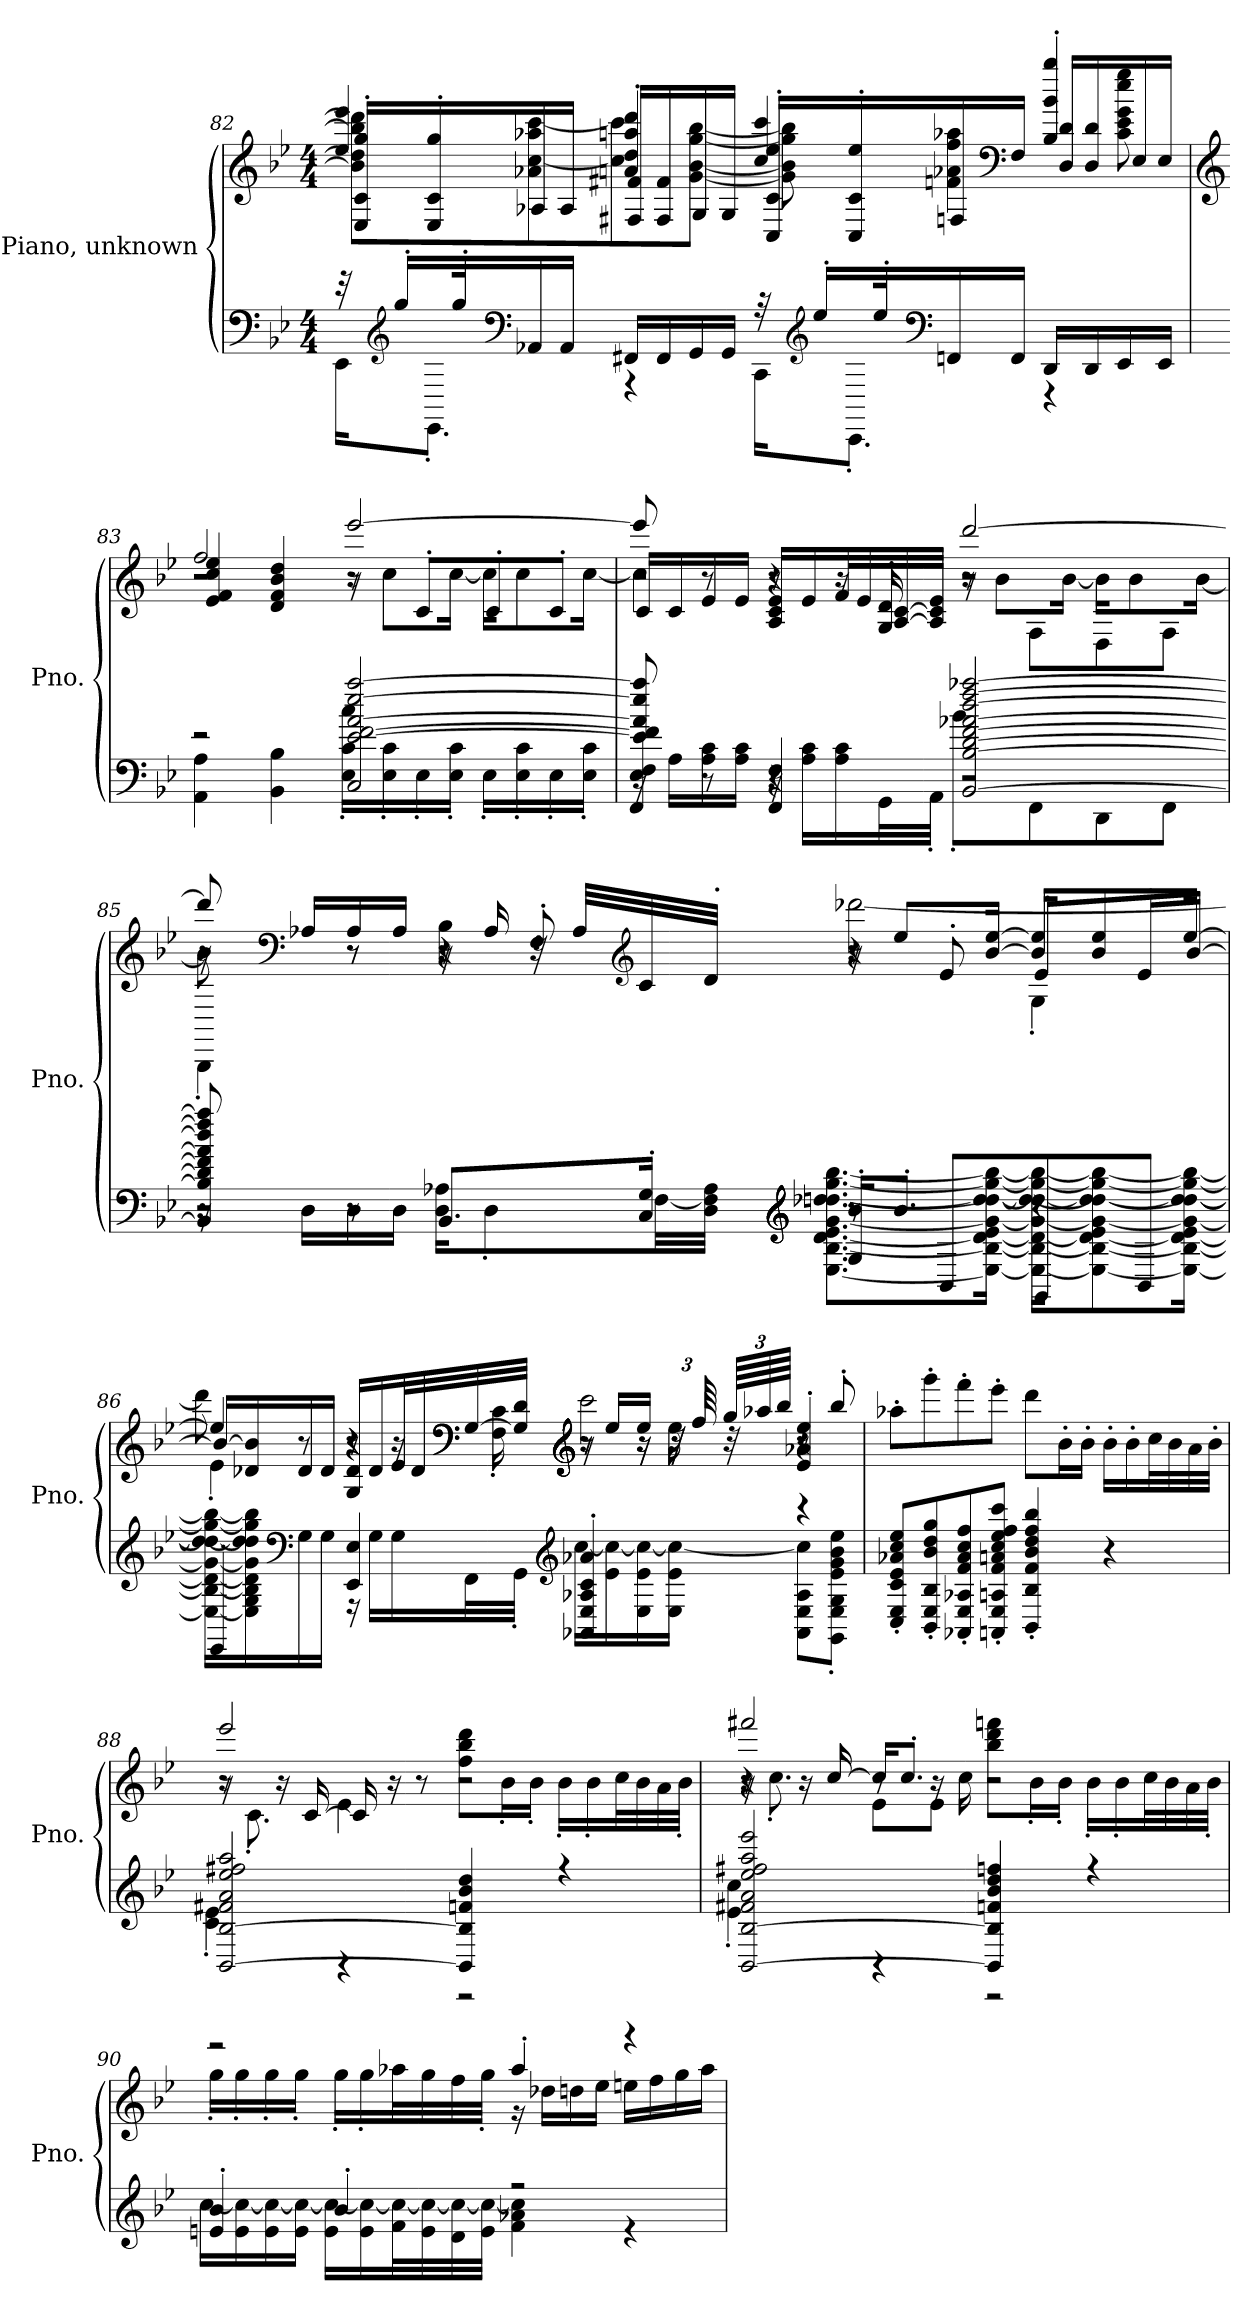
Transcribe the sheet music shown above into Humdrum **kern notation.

**kern	**kern
*part1	*part1
*staff2	*staff1
*I"Piano, unknown	*
*I'Pno.	*
!!LO:LB:g=z
*clefF4	*clefG2
*k[b-e-]	*k[b-e-]
*M4/4	*M4/4
=82	=82
*^	*^
*	*	*	*^
32r	16EE-\KL	4ee-/ 4eee-/	8b-\] 8dd\] 8bb-\] 8ddd\]L	16E-/' 16c/' 16gg/'LL
*clefG2	*	*	*	*
16gg'/LL	.	.	.	.
.	8.EE-'\J	.	.	16E-/' 16c/' 16gg/'
32gg'/K	.	.	.	.
*clefF4	*	*	*	*
16AA-X/	.	.	8a-X\ [8cc\ 8aa-X\ [8ccc\	16A-X/
16AA-/JJ	.	.	.	16A-/JJ
16FF#X/LL	4r	4an/' 4dd/' 4aan/' 4ddd/'	8cc\] 8ccc\]	16F#X/ 16f#X/LL
16FF#/	.	.	.	16F#/ 16f#/
16GG/	.	.	[8g\ [8b-\ [8gg\ [8bb-\J	16G/
16GG/JJ	.	.	.	16G/JJ
32r	16CC\KL	4cc/ 4ccc/	8g\] 8b-\] 8gg\] 8bb-\]	16C/' 16c/' 16ee-/'LL
*clefG2	*	*	*	*
16ee-'/LL	.	.	.	.
.	8.CC'\J	.	.	16C/' 16c/' 16ee-/'
32ee-'/K	.	.	.	.
*clefF4	*	*	*	*
16FFn/	.	.	4fn\ 4a-X\ 4ff\ 4aa-X\	16Fn/
*	*	*clefF4	*	*
16FF/JJ	.	.	.	16F/JJ
16DD/LL	4r	4B-/' 4b-/' 4bb-/'	.	16D/ 16d/LL
16DD/	.	.	.	16D/ 16d/
16EE-/	.	.	8c\ 8e-\ 8g\ 8ee-\ 8gg\	16E-/
16EE-/JJ	.	.	.	16E-/JJ
!!LO:LB:g=z	!!	!!
=83	=83	=83	=83	=83
*	*	*clefG2	*	*
2r	4AA\ 4A\	2ff/	2r	4e-/ 4f/ 4cc/ 4ee-/
.	4BB-\ 4B-\	.	.	4d/ 4f/ 4b-/ 4dd/
2C/ [2e-/ [2f/ [2a/ [2ee-/ [2aa/	16E-\' 16c\' 16cc\'LL	[2eee-/	16r	8r
.	16E-\' 16c\'	.	8cc\L	.
.	16E-'\	.	.	8c'/L
.	16E-\' 16c\'JJ	.	[16cc\Jk	.
.	16E-'\LL	.	16cc\KL]	8c'/
.	16E-\' 16c\'	.	8cc\	.
.	16E-'\	.	.	8c'/J
.	16E-\' 16c\'JJ	.	[16cc\Jk	.
=84	=84	=84	=84	=84
*	*^	*	*	*^
8e-/] 8f/] 8a/] 8ee-/] 8aa/]	16r	4FF/' 4E-/' 4F/'	8eee-/]	4cc\]	16c/LL	2r
.	16A\LL	.	.	.	16c/	.
8r	16A\ 16c\	.	8r	.	16e-/	.
.	16A\ 16c\JJ	.	.	.	16e-/JJ	.
4r	16r	4FF/ 4F/	8r	4r	16A/ 16c/ 16e-/LL	.
.	16A\ 16c\LL	.	.	.	16e-/	.
.	16A\ 16c\	.	16r	.	32f/L	.
.	.	.	.	.	32e-/	.
.	32GG\L	.	16G/' 16d/'	.	[32A/ [32c/	.
.	32AA'\JJJ	.	.	.	32A/] 32c/] 32e-/JJJ	.
[2BB-/ [2B-/ [2d/ [2f/ [2a-X/ [2dd/ [2ff/ [2aa-X/	8b-'\L	2r	[2ddd/	16r	2r	8r
.	.	.	.	8b-\L	.	.
.	8FF\	.	.	.	.	8F\L
.	.	.	.	[16b-\Jk	.	.
.	8DD\	.	.	16b-\KL]	.	8D\
.	.	.	.	8b-\	.	.
.	8FF\J	.	.	.	.	8F\J
.	.	.	.	[16b-\Jk	.	.
!!LO:LB:g=z	!!	!!	!!
=85	=85	=85	=85	=85	=85	=85
8BB-/] 8B-/] 8d/] 8f/] 8a-/] 8dd/] 8ff/] 8aa-/]	16r	2r	8ddd/]	8b-\]	16r	4BBB-'\
*	*	*	*clefF4	*	*	*
.	16D\LL	.	.	.	16A-X/LL	.
8r	16D\	.	8r	8r	16A-/	.
.	16D\JJ	.	.	.	16A-/JJ	.
8.BB-/L	16D\ 16A-X\KL	.	8r	4B-\	16r	4r
.	8D'\	.	.	.	16A-/	.
.	.	.	8F'/	.	32r	.
.	.	.	.	.	32A-/LLL	.
*	*	*	*clefG2	*	*	*
16C/' 16G/'Jk	[32F\LL	.	.	.	32c/	.
.	32D\ 32F\] 32A-\JJJ	.	.	.	32d'/JJJ	.
*clefG2	*	*	*	*	*	*
16G/' 16b-/'KL	[8.E-\ [8.B-\ [8.d\ 8.e-\ [8.g\ [8.dd-X\ [8.ddn\ [8.gg\ [8.bb-\L	8r	16r	[2ddd-X\	8r	4r
8.b-'/J	.	.	8ee-/L	.	.	.
.	.	8BB-/L	.	.	8e-'/	.
.	16E-\_ 16B-\_ 16d\_ 16e-\ 16g\_ 16dd-\_ 16dd\_ 16gg\_ 16bb-\_Jk	.	[16b-/ [16ee-/Jk	.	.	.
4r	16E-\_ 16B-\_ 16d\_ 16g\_ 16dd-\_ 16dd\_ 16gg\_ 16bb-\_KL	8GG/	16b-/] 16ee-/]KL	.	8e-'/L	4G'\
.	8E-\_ 8B-\_ 8d\_ 8e-\ 8g\_ 8dd-\_ 8dd\_ 8gg\_ 8bb-\_	.	8b-/ 8ee-/	.	.	.
.	.	8BB-/J	.	.	16e-'/L	.
.	16E-\_ 16B-\_ 16d\_ 16e-\ 16g\_ 16dd-\_ 16dd\_ 16gg\_ 16bb-\_Jk	.	[16ee-/Jk	.	[16b-/JJ	.
*	*v	*v	*	*	*	*
!!LO:PB:g=z	!!	!!	!!
=86	=86	=86	=86	=86	=86
4EE-'/	16E-\_ 16B-\_ 16d\_ 16g\_ 16dd-\_ 16dd\_ 16gg\_ 16bb-\_LL	4ee-/]	8ddd-\]	16b-/LL_	4e-'\
.	16E-\] 16G\ 16B-\] 16d\] 16g\] 16dd-\] 16dd\] 16gg\] 16bb-\]	.	.	16d-X/ 16b-/]	.
*clefF4	*	*	*	*	*
.	16G\	.	8r	16d-/	.
.	16G\JJ	.	.	16d-/JJ	.
4EE-/ 4E-/	16r	4r	4r	16G/ 16d-/LL	8r
.	16G\LL	.	.	16d-/	.
.	16G\	.	.	32e-/L	16r
.	.	.	.	32d-/	.
*	*	*clefF4	*	*	*
.	32FF\L	.	.	[32G/	16F\' 16c\'
.	32GG'\JJJ	.	.	32G/] 32d-/JJJ	.
*clefG2	*	*clefG2	*	*	*
4AA-X/' 4E-/' 4A-X/' 4c/' 4a-X/'	[16cc\LL	8r	2ccc\	16r	8r
.	16e-\ 16cc\_	.	.	16ee-/LL	.
.	16E-\ 16e-\ 16cc\_	16r	.	16ee-/JJ	16r
.	16E-\ 16e-\ 16cc\_JJ	32r	.	48r	16ee-\
.	.	.	.	96ff/	.
*	*	*Xbrackettup	*	*	*
.	.	96gg/LLLL	.	32r	.
.	.	96aa-X/	.	.	.
.	.	96bb-/JJJJ	.	.	.
4r	8AA-\ 8E-\ 8A-\ 8cc\]L	8r	.	4e-/' 4a-X/' 4ee-/'	4r
.	8GG\' 8E-\' 8G\' 8e-\' 8g\' 8b-\' 8ee-\'J	8bb-'/	.	.	.
*v	*v	*	*	*	*
*	*v	*v	*v	*v
!!LO:LB:g=z
=87	=87
8C/' 8E-/' 8c/' 8e-/' 8a-X/' 8cc/' 8ee-/'L	8aa-X'\L
8BB-/' 8E-/' 8B-/' 8b-/' 8dd/' 8gg/'	8ggg'\
8AA-X/' 8E-/' 8A-X/' 8f/' 8a-/' 8cc/' 8ff/'	8fff'\
8AAn/' 8E-/' 8An/' 8f/' 8an/' 8cc/' 8ee-/' 8ff/' 8ccc/'J	8eee-'\J
4BB-/' 4B-/' 4f/' 4b-/' 4dd/' 4ff/' 4bb-/'	8ddd\L
.	16b-'\L
.	16b-'\JJ
4r	16b-'\LL
.	16b-'\
.	32cc\L
.	32b-\
.	32a\
.	32b-'\JJJ
=88	=88
*^	*^
*	*	*	*^
[2BB-/ [2B-/ 2f#X/ 2a/ 2ee-/ 2ff#X/ 2aa/	4c\' 4e-\'	2eee-/	16r	8r
.	.	.	8.c'\	.
.	.	.	.	16r
.	.	.	.	[16c/
.	4r	.	4e-\	16c/]
.	.	.	.	16r
.	.	.	.	8r
4BB-/] 4B-/] 4fn/ 4b-/ 4dd/	2r	2r	8ff\ 8bb-\ 8ddd\L	2r
.	.	.	16b-'\L	.
.	.	.	16b-'\JJ	.
4r	.	.	16b-'\LL	.
.	.	.	16b-'\	.
.	.	.	32cc\L	.
.	.	.	32b-\	.
.	.	.	32a\	.
.	.	.	32b-'\JJJ	.
!!LO:LB:g=z
=89	=89	=89	=89	=89
*	*	*	*	*^
[2BB-/ [2B-/ 2f#X/ 2a/ 2ee-/ 2ff#X/ 2aa/ 2eee-/	4e-\' 4cc\'	2fff#X/	16r	8r	4r
.	.	.	8.cc'\	.	.
.	.	.	.	16r	.
.	.	.	.	[16cc/	.
.	4r	.	8r	16cc/KL]	8e-\L
.	.	.	.	8.cc'/J	.
.	.	.	16r	.	8e-\J
.	.	.	16cc\	.	.
4BB-/] 4B-/] 4fn/ 4b-/ 4dd/ 4ffn/	2r	2r	8bb-\ 8ddd\ 8fffn\L	2r	2r
.	.	.	16b-'\L	.	.
.	.	.	16b-'\JJ	.	.
4r	.	.	16b-'\LL	.	.
.	.	.	16b-'\	.	.
.	.	.	32cc\L	.	.
.	.	.	32b-\	.	.
.	.	.	32a\	.	.
.	.	.	32b-'\JJJ	.	.
*	*	*	*v	*v	*v
!!LO:LB:g=z
=90	=90	=90	=90
4en/' 4b-/'	[16cc\LL	2r	16gg'\LL
.	16e\ 16cc\_	.	16gg'\
.	16e\ 16cc\_	.	16gg'\
.	16e\ 16cc\_JJ	.	16gg'\JJ
4b-'/	16e\ 16cc\_LL	.	16gg'\LL
.	16e\ 16cc\_	.	16gg'\
.	32f\ 32cc\_L	.	32aa-X\L
.	32e\ 32cc\_	.	32gg\
.	32d\ 32cc\_	.	32ff\
.	32e\ 32cc\_JJJ	.	32gg'\JJJ
2r	4f\ 4a-X\ 4cc\]	4aa-'/	16r
.	.	.	16dd-X\LL
.	.	.	16ddn\
.	.	.	16ee-\JJ
.	4r	4r	16een\LL
.	.	.	16ff\
.	.	.	16gg\
.	.	.	16aa-\JJ
*v	*v	*	*
*	*v	*v
=	=
*-	*-
